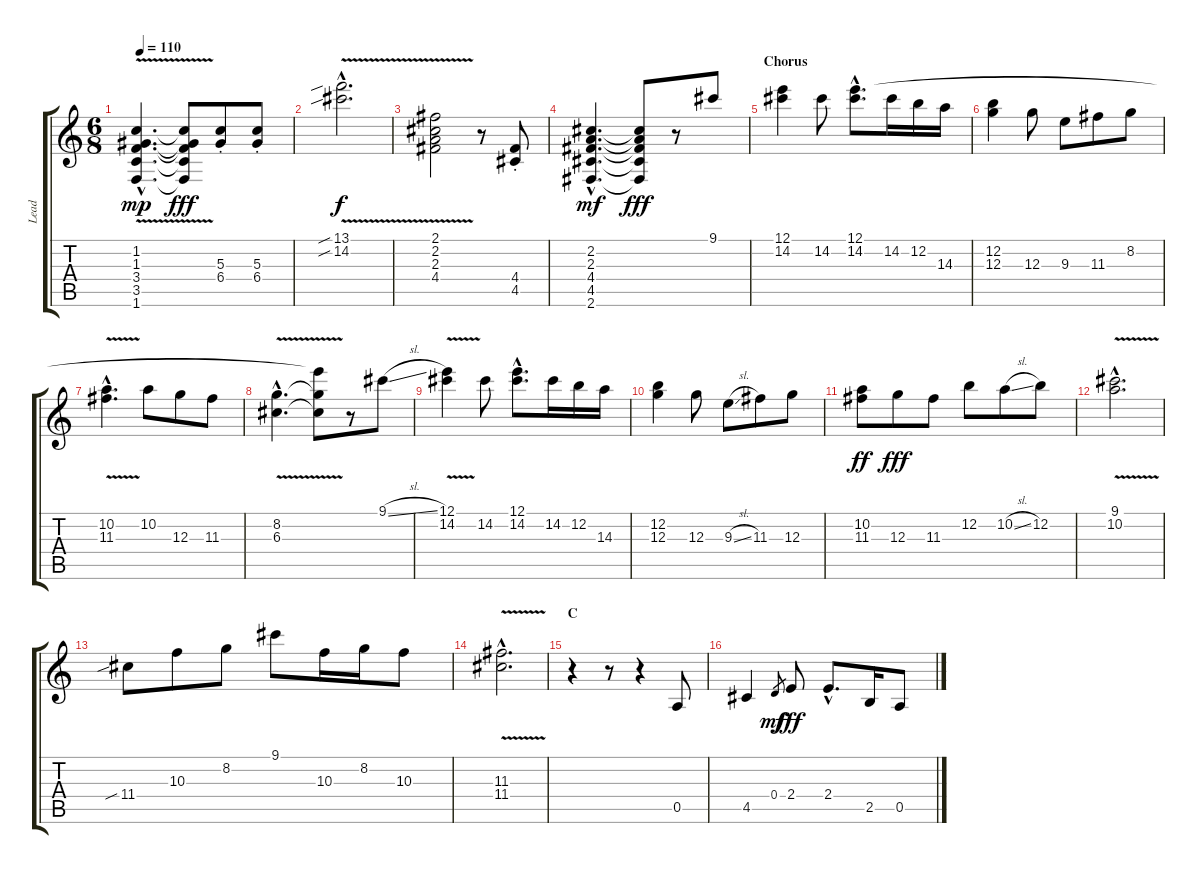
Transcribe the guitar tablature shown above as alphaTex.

\track ("Lead" "Lead") {instrument acousticguitarnylon}
\staff {score tabs}
\tuning (E4 B3 G3 D3 A2 E2) {hide}
\ts (6 8)
\tempo 110
\clef g2
\ks c
(1.2{v hac} 1.3{v hac} 3.4{hac} 3.5{hac} 1.6{hac}).4{d dy mp} (1.2{t} 1.3{t} 3.4{t} 3.5{t} 1.6{t}).8{dy fff} (5.3{st} 6.4{st}).8 (5.3{st} 6.4{st}).8{balance 13} |
(13.1{v sib hac} 14.2{v sib hac}).2{d dy f} |
(2.1 2.2{v} 2.3{v} 4.4{v}).2 r.8 (4.4{st} 4.5{st}).8 |
(2.2{hac} 2.3{hac} 4.4{hac} 4.5{hac} 2.6{hac}).4{d dy mf} (2.2{t} 2.3{t} 4.4{t} 4.5{t} 2.6{t}).8{dy fff} r.8{volume 14 balance 6 instrument pizzicatostrings} 9.1.8{volume 12} |
\section ("" "Chorus")
(12.1 14.2).4 14.2.8 (12.1{hac} 14.2{hac}).8{d} 14.2.16 12.2.16 14.3.16 |
(12.2 12.3).4 12.3.8 9.3.8 11.3.8 8.2.8 |
(10.2{v hac} 11.3{v hac}).4{d} 10.2.8 12.3.8 11.3.8 |
(8.2{v hac} 6.3{v hac}).4{d} (12.1{t} 8.2{t} 6.3{t}).8 r.8{instrument acousticguitarnylon} 9.1{sl}.8 |
(12.1{v} 14.2{v}).4 14.2.8 (12.1{hac} 14.2{hac}).8{d} 14.2.16 12.2.16 14.3.16 |
(12.2 12.3).4 12.3.8 9.3{sl}.8 11.3.8 12.3.8 |
(10.2 11.3).8{dy ff} 12.3.8{dy fff} 11.3.8 12.2.8 10.2{sl}.8 12.2.8 |
(9.1{v hac} 10.2{v hac}).2{d} |
11.4{sib}.8 10.3.8 8.2.8 9.1.8 10.3.16 8.2.16 10.3.8 |
(11.3{v hac} 11.4{v hac}).2{d} |
\section ("" "C")
r.4 r.8 r.4{volume 13 balance 10 instrument electricguitarclean} 0.5.8 |
4.5.4 0.4.8{gr dy mf} 2.4.8{dy fff} 2.4{hac}.8{d} 2.5.16 0.5.8
